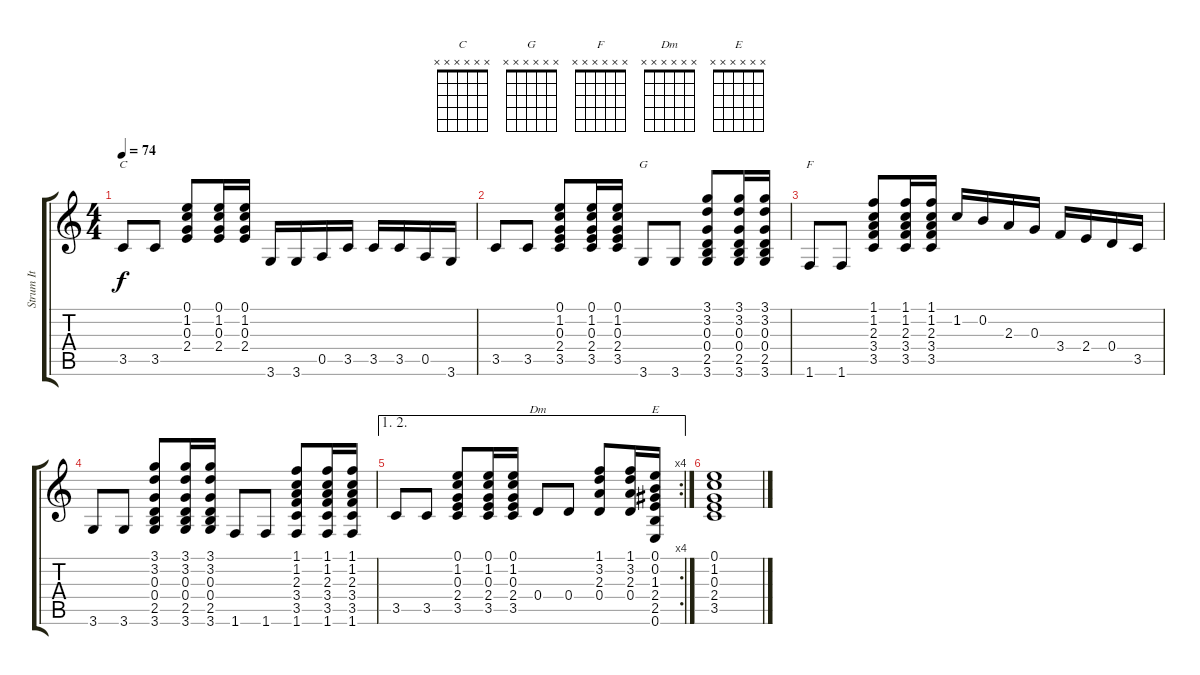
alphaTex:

\track ("Strum It" "Strum It") {instrument acousticguitarsteel}
\staff {score tabs}
\tuning (E4 B3 G3 D3 A2 E2) {hide}
\chord ("C" x x x x x x)
\chord ("G" x x x x x x)
\chord ("F" x x x x x x)
\chord ("Dm" x x x x x x)
\chord ("E" x x x x x x)
\ts (4 4)
\tempo 74
\clef g2
\ks c
3.5.8{ch "C" dy f} 3.5.8 (0.1 1.2 0.3 2.4).8 (0.1 1.2 0.3 2.4).16 (0.1 1.2 0.3 2.4).16 3.6.16 3.6.16 0.5.16 3.5.16 3.5.16 3.5.16 0.5.16 3.6.16 |
3.5.8 3.5.8 (0.1 1.2 0.3 2.4 3.5).8 (0.1 1.2 0.3 2.4 3.5).16 (0.1 1.2 0.3 2.4 3.5).16 3.6.8{ch "G"} 3.6.8 (3.1 3.2 0.3 0.4 2.5 3.6).8 (3.1 3.2 0.3 0.4 2.5 3.6).16 (3.1 3.2 0.3 0.4 2.5 3.6).16 |
1.6.8{ch "F"} 1.6.8 (1.1 1.2 2.3 3.4 3.5).8 (1.1 1.2 2.3 3.4 3.5).16 (1.1 1.2 2.3 3.4 3.5).16 1.2.16 0.2.16 2.3.16 0.3.16 3.4.16 2.4.16 0.4.16 3.5.16 |
3.6.8 3.6.8 (3.1 3.2 0.3 0.4 2.5 3.6).8 (3.1 3.2 0.3 0.4 2.5 3.6).16 (3.1 3.2 0.3 0.4 2.5 3.6).16 1.6.8 1.6.8 (1.1 1.2 2.3 3.4 3.5 1.6).8 (1.1 1.2 2.3 3.4 3.5 1.6).16 (1.1 1.2 2.3 3.4 3.5 1.6).16 |
\ae (1 2)
\rc 4
3.5.8 3.5.8 (0.1 1.2 0.3 2.4 3.5).8 (0.1 1.2 0.3 2.4 3.5).16 (0.1 1.2 0.3 2.4 3.5).16 0.4.8{ch "Dm"} 0.4.8 (1.1 3.2 2.3 0.4).8 (1.1 3.2 2.3 0.4).16 (0.1 0.2 1.3 2.4 2.5 0.6).16{ch "E"} |
(0.1 1.2 0.3 2.4 3.5).1
